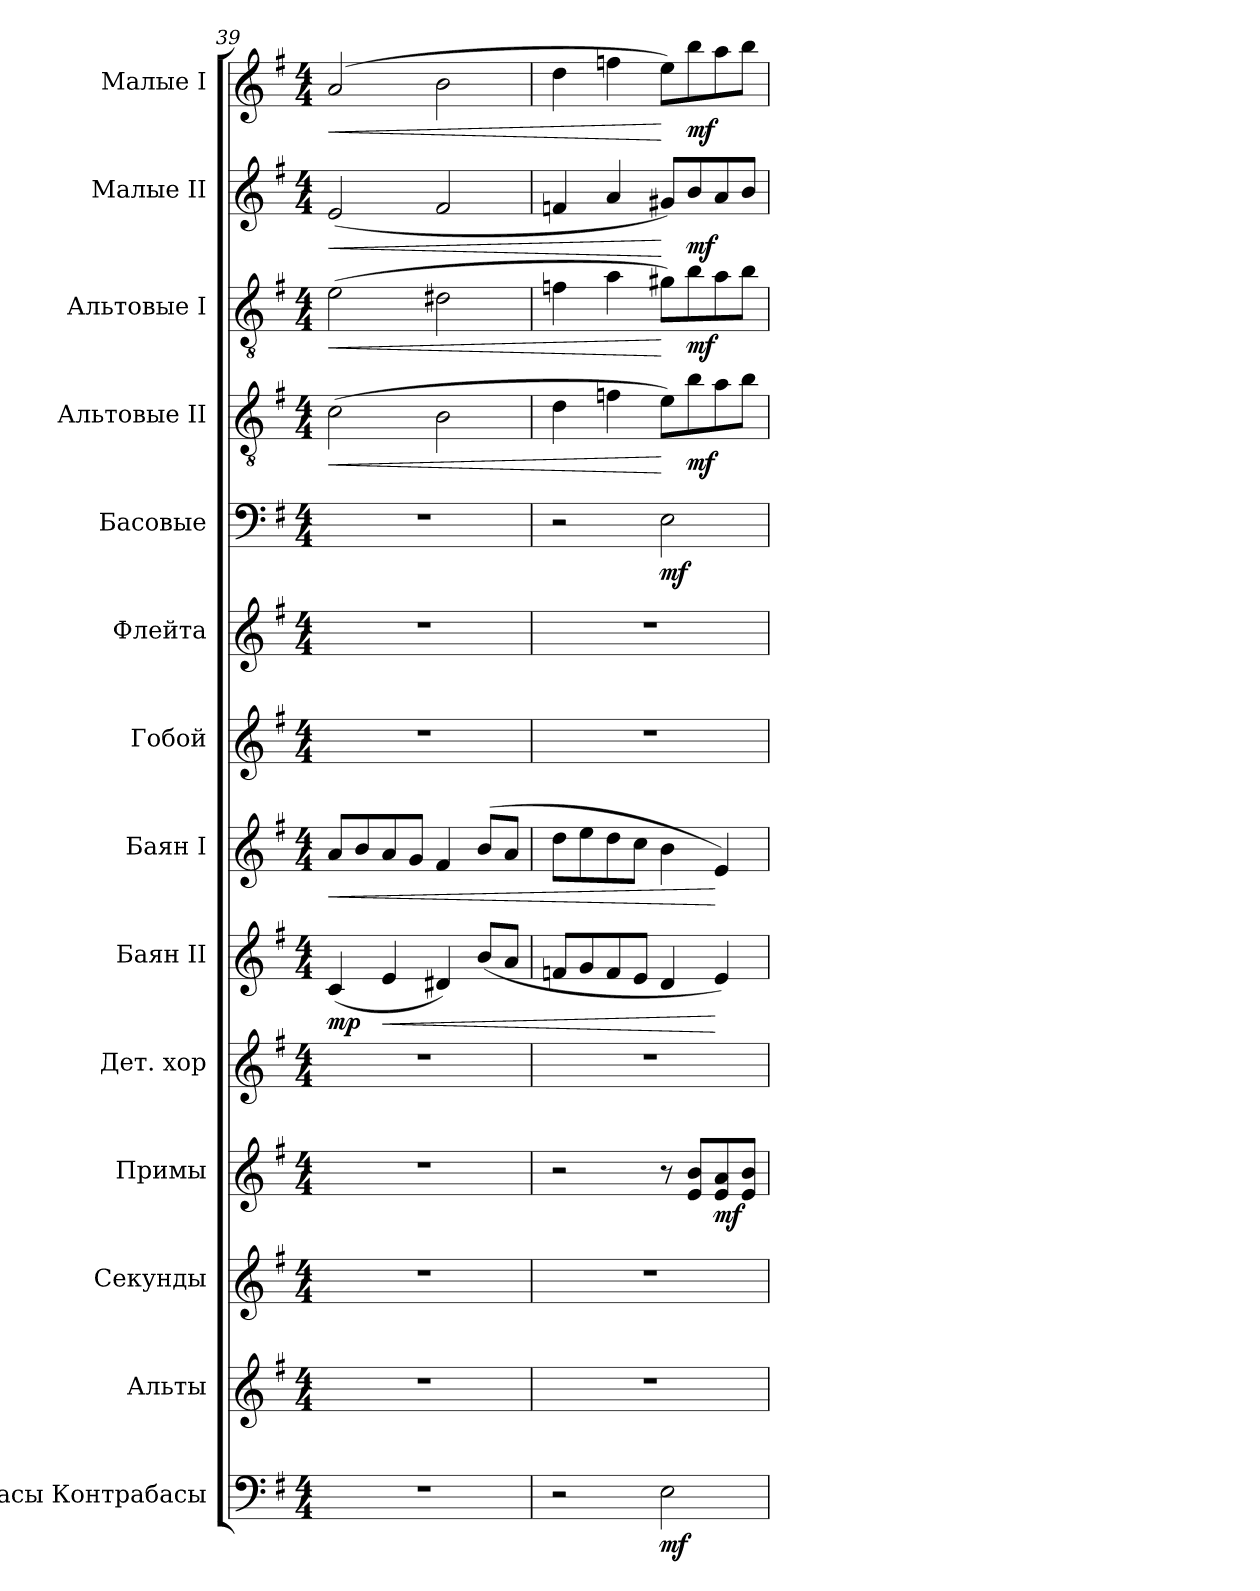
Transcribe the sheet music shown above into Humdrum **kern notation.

**kern	**dynam	**kern	**kern	**kern	**dynam	**kern	**kern	**dynam	**kern	**dynam	**kern	**kern	**kern	**dynam	**kern	**dynam	**kern	**dynam	**kern	**dynam	**kern	**dynam
*part14	*part14	*part13	*part12	*part11	*part11	*part10	*part9	*part9	*part8	*part8	*part7	*part6	*part5	*part5	*part4	*part4	*part3	*part3	*part2	*part2	*part1	*part1
*staff14	*staff14	*staff13	*staff12	*staff11	*staff11	*staff10	*staff9	*staff9	*staff8	*staff8	*staff7	*staff6	*staff5	*staff5	*staff4	*staff4	*staff3	*staff3	*staff2	*staff2	*staff1	*staff1
*I"Басы Контрабасы	*	*I"Альты	*I"Секунды	*I"Примы	*	*I"Дет. хор	*I"Баян II	*	*I"Баян I	*	*I"Гобой	*I"Флейта	*I"Басовые	*	*I"Альтовые II	*	*I"Альтовые I	*	*I"Малые II	*	*I"Малые I	*
!!LO:PB:g=z
*clefF4	*	*clefG2	*clefG2	*clefG2	*	*clefG2	*clefG2	*	*clefG2	*	*clefG2	*clefG2	*clefF4	*	*clefGv2	*	*clefGv2	*	*clefG2	*	*clefG2	*
*ITrd7c12	*	*ITrd7c12	*	*	*	*	*	*	*	*	*	*	*	*	*	*	*	*	*	*	*	*
*k[f#]	*	*k[f#]	*k[f#]	*k[f#]	*	*k[f#]	*k[f#]	*	*k[f#]	*	*k[f#]	*k[f#]	*k[f#]	*	*k[f#]	*	*k[f#]	*	*k[f#]	*	*k[f#]	*
*G:	*	*G:	*G:	*G:	*	*G:	*G:	*	*G:	*	*G:	*G:	*G:	*	*G:	*	*G:	*	*G:	*	*G:	*
*M4/4	*	*M4/4	*M4/4	*M4/4	*	*M4/4	*M4/4	*	*M4/4	*	*M4/4	*M4/4	*M4/4	*	*M4/4	*	*M4/4	*	*M4/4	*	*M4/4	*
=39	=39	=39	=39	=39	=39	=39	=39	=39	=39	=39	=39	=39	=39	=39	=39	=39	=39	=39	=39	=39	=39	=39
!	!	!	!	!	!	!	!	!LO:DY:b	!	!LO:HP:b	!	!	!	!	!	!LO:HP:b	!	!LO:HP:b	!	!LO:HP:b	!	!LO:HP:b
1r	.	1r	1r	1r	.	1r	(<4c/	mp	8a/L	<	1r	1r	1r	.	(>2c\	<	(>2e\	<	(<2e/	<	(2a/	<
.	.	.	.	.	.	.	.	.	8b/	.	.	.	.	.	.	.	.	.	.	.	.	.
!	!	!	!	!	!	!	!	!LO:HP:b	!	!	!	!	!	!	!	!	!	!	!	!	!	!
.	.	.	.	.	.	.	4e/	<	8a/	.	.	.	.	.	.	.	.	.	.	.	.	.
.	.	.	.	.	.	.	.	.	8g/J	.	.	.	.	.	.	.	.	.	.	.	.	.
.	.	.	.	.	.	.	4d#X/)	.	4f#/	.	.	.	.	.	2B\	.	2d#X\	.	2f#/	.	2b\	.
.	.	.	.	.	.	.	(<8b/L	.	(>8b/L	.	.	.	.	.	.	.	.	.	.	.	.	.
.	.	.	.	.	.	.	8a/J	.	8a/J	.	.	.	.	.	.	.	.	.	.	.	.	.
=40	=40	=40	=40	=40	=40	=40	=40	=40	=40	=40	=40	=40	=40	=40	=40	=40	=40	=40	=40	=40	=40	=40
2r	.	1r	1r	2r	.	1r	8fn/L	.	8dd\L	.	1r	1r	2r	.	4d\	.	4fn\	.	4fn/	.	4dd\	.
.	.	.	.	.	.	.	8g/	.	8ee\	.	.	.	.	.	.	.	.	.	.	.	.	.
.	.	.	.	.	.	.	8f/	.	8dd\	.	.	.	.	.	4fn\	.	4a\	.	4a/	.	4ffn\	.
.	.	.	.	.	.	.	8e/J	.	8cc\J	.	.	.	.	.	.	.	.	.	.	.	.	.
!	!LO:DY:b	!	!	!	!	!	!	!	!	!	!	!	!	!LO:DY:b	!	!	!	!	!	!	!	!
2EE\	mf	.	.	8r	.	.	4d/	.	4b\	.	.	.	2E\	mf	8e\L)	[	8g#X\L)	[	8g#X/L)	[	8ee\L)	[
!	!	!	!	!	!	!	!	!	!	!	!	!	!	!	!	!LO:DY:b	!	!LO:DY:b	!	!LO:DY:b	!	!LO:DY:b
.	.	.	.	8e/ 8b/L	.	.	.	.	.	.	.	.	.	.	8b\	mf	8b\	mf	8b/	mf	8bb\	mf
!	!	!	!	!	!LO:DY:b	!	!	!	!	!	!	!	!	!	!	!	!	!	!	!	!	!
.	.	.	.	8e/ 8a/	mf	.	4e/)	[	4e/)	[	.	.	.	.	8a\	.	8a\	.	8a/	.	8aa\	.
.	.	.	.	8e/ 8b/J	.	.	.	.	.	.	.	.	.	.	8b\J	.	8b\J	.	8b/J	.	8bb\J	.
=	=	=	=	=	=	=	=	=	=	=	=	=	=	=	=	=	=	=	=	=	=	=
*-	*-	*-	*-	*-	*-	*-	*-	*-	*-	*-	*-	*-	*-	*-	*-	*-	*-	*-	*-	*-	*-	*-
